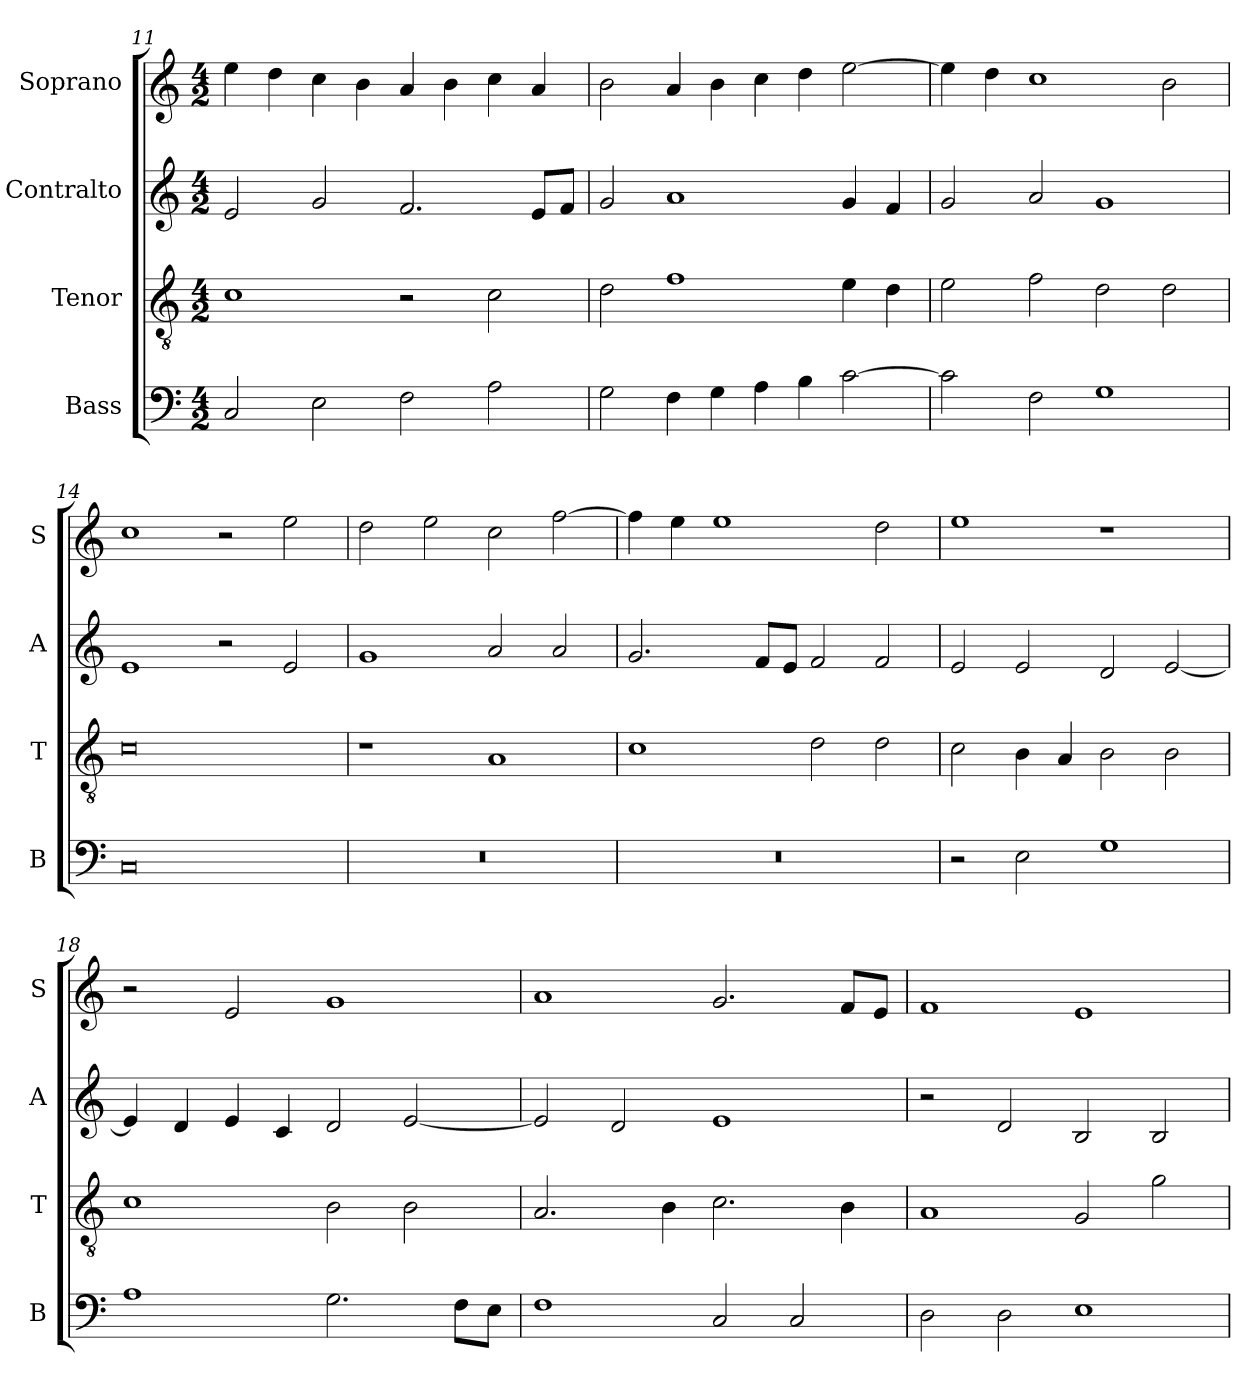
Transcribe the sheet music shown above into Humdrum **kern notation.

**kern	**kern	**kern	**kern
*part4	*part3	*part2	*part1
*staff4	*staff3	*staff2	*staff1
*I"Bass	*I"Tenor	*I"Contralto	*I"Soprano
*I'B	*I'T	*I'A	*I'S
*clefF4	*clefGv2	*clefG2	*clefG2
*k[]	*k[]	*k[]	*k[]
*C:ion	*C:ion	*C:ion	*C:ion
*M4/2	*M4/2	*M4/2	*M4/2
=11	=11	=11	=11
2C	1c	2e	4ee
.	.	.	4dd
2E	.	2g	4cc
.	.	.	4b
2F	2r	2.f	4a
.	.	.	4b
2A	2c	.	4cc
.	.	8e/L	4a
.	.	8f/J	.
=12	=12	=12	=12
2G	2d	2g	2b
4F	1f	1a	4a
4G	.	.	4b
4A	.	.	4cc
4B	.	.	4dd
[2c	4e	4g	[2ee
.	4d	4f	.
=13	=13	=13	=13
2c]	2e	2g	4ee]
.	.	.	4dd
2F	2f	2a	1cc
1G	2d	1g	.
.	2d	.	2b
=14	=14	=14	=14
0C	0c	1e	1cc
.	.	2r	2r
.	.	2e	2ee
=15	=15	=15	=15
0r	1r	1g	2dd
.	.	.	2ee
.	1A	2a	2cc
.	.	2a	[2ff
=16	=16	=16	=16
0r	1c	2.g	4ff]
.	.	.	4ee
.	.	.	1ee
.	.	8f/L	.
.	.	8e/J	.
.	2d	2f	.
.	2d	2f	2dd
=17	=17	=17	=17
2r	2c	2e	1ee
2E	4B	2e	.
.	4A	.	.
1G	2B	2d	1r
.	2B	[2e	.
=18	=18	=18	=18
1A	1c	4e]	2r
.	.	4d	.
.	.	4e	2e
.	.	4c	.
2.G	2B	2d	1g
.	2B	[2e	.
8F\L	.	.	.
8E\J	.	.	.
=19	=19	=19	=19
1F	2.A	2e]	1a
.	.	2d	.
.	4B	.	.
2C	2.c	1e	2.g
2C	.	.	.
.	4B	.	8f/L
.	.	.	8e/J
=20	=20	=20	=20
2D	1A	2r	1f
2D	.	2d	.
1E	2G	2B	1e
.	2g	2B	.
=	=	=	=
*-	*-	*-	*-
